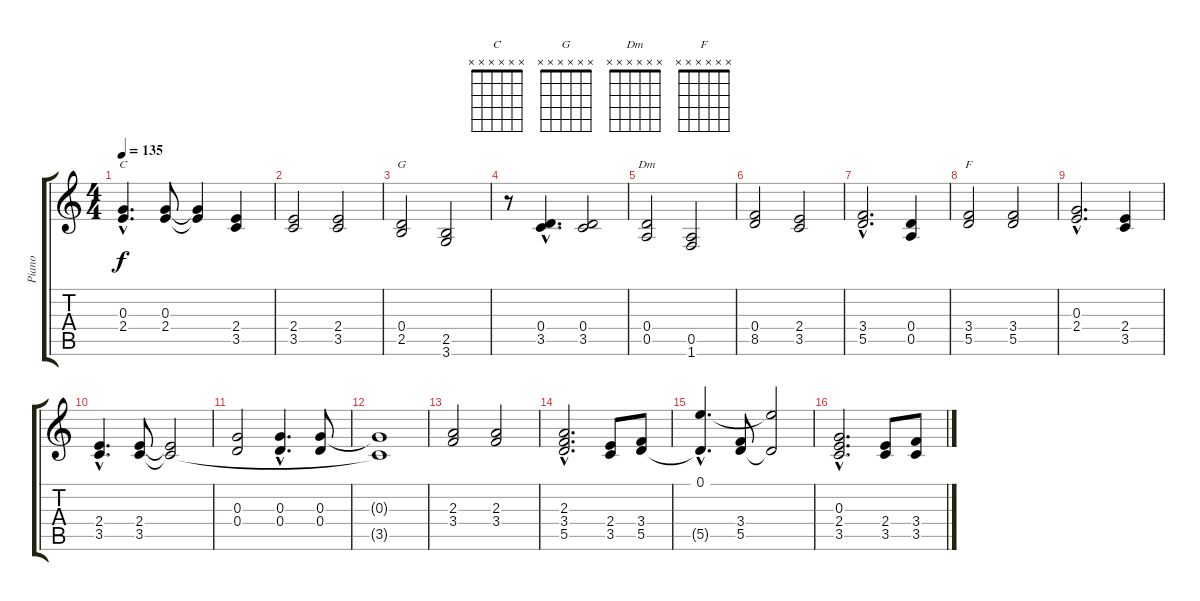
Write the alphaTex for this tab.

\track ("Piano " "Piano ") {instrument acousticgrandpiano}
\staff {score tabs}
\tuning (E5 B4 G4 D4 A3 E3) {hide}
\chord ("C" x x x x x x) {firstfret 0}
\chord ("G" x x x x x x) {firstfret 0}
\chord ("Dm" x x x x x x) {firstfret 0}
\chord ("F" x x x x x x) {firstfret 0}
\ts (4 4)
\tempo 135
\clef g2
\ks c
(0.3{hac} 2.4{hac}).4{d ch "C" dy f} (0.3 2.4).8 (0.3{t} 2.4{t}).4 (2.4 3.5).4 |
(2.4 3.5).2 (2.4 3.5).2 |
(0.4 2.5).2{ch "G"} (2.5 3.6).2 |
r.8 (0.4{hac} 3.5{hac}).4{d} (0.4 3.5).2 |
(0.4 0.5).2{ch "Dm"} (0.5 1.6).2 |
(0.4 8.5).2 (2.4 3.5).2 |
(3.4{hac} 5.5{hac}).2{d} (0.4 0.5).4 |
(3.4 5.5).2{ch "F"} (3.4 5.5).2 |
(0.3{hac} 2.4{hac}).2{d} (2.4 3.5).4 |
(2.4{hac} 3.5{hac}).4{d} (2.4 3.5).8 (2.4{t} 3.5{t}).2 |
(0.3 0.4).2 (0.3{hac} 0.4{hac}).4{d} (0.3 0.4).8 |
(0.3{t} 3.5{t}).1 |
(2.3 3.4).2 (2.3 3.4).2 |
(2.3{hac} 3.4{hac} 5.5{hac}).2{d} (2.4 3.5).8 (3.4 5.5).8 |
(0.1{hac} 5.5{hac t}).4{d} (3.4 5.5).8 (0.1{t} 5.5{t}).2 |
(0.3{hac} 2.4{hac} 3.5{hac}).2{d} (2.4 3.5).8 (3.4 3.5).8
